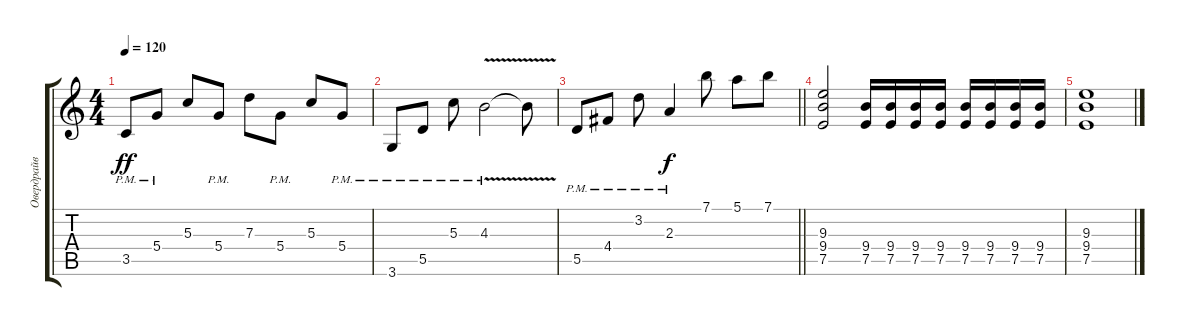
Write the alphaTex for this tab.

\track ("Овердрайв" "Овердрайв") {instrument overdrivenguitar}
\staff {score tabs}
\tuning (E4 B3 G3 D3 A2 E2) {hide}
\ts (4 4)
\tempo 120
\clef g2
\ks c
3.5{pm}.8{dy ff} 5.4{pm}.8 5.3.8 5.4{pm}.8 7.3.8 5.4{pm}.8 5.3.8 5.4{pm}.8 |
3.6{pm}.8 5.5{pm}.8 5.3{pm}.8 4.3{v pm}.2 4.3{t}.8 |
\barLineRight lightlight
5.5{pm}.8 4.4{pm}.8 3.2{pm}.8 2.3{pm}.4{dy f} 7.1.8 5.1.8 7.1.8 |
(9.3 9.4 7.5).2 (9.4 7.5).16 (9.4 7.5).16 (9.4 7.5).16 (9.4 7.5).16 (9.4 7.5).16 (9.4 7.5).16 (9.4 7.5).16 (9.4 7.5).16 |
(9.3 9.4 7.5).1
